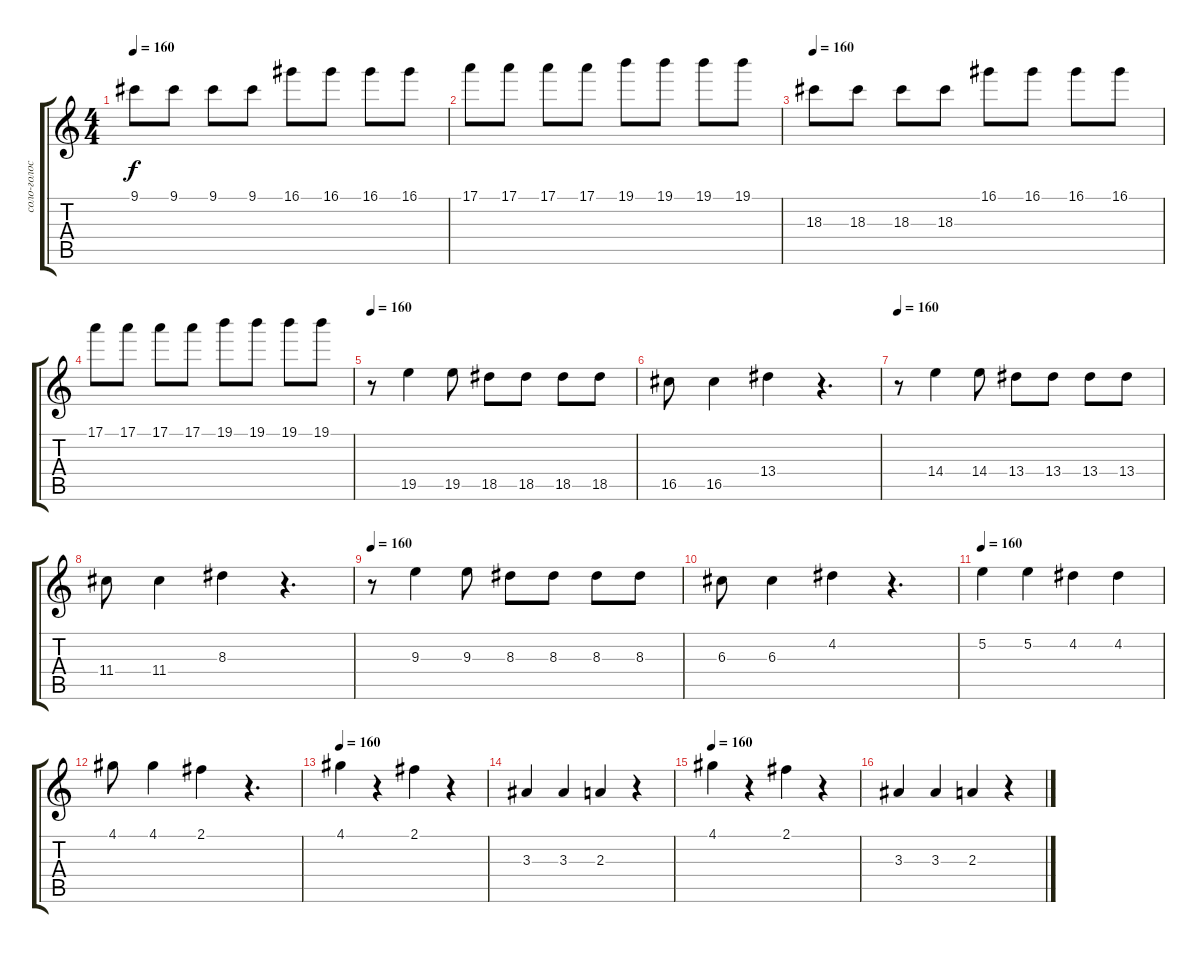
\track ("соло-голос" "соло-голос") {instrument overdrivenguitar}
\staff {score tabs}
\tuning (E4 B3 G3 D3 A2 E2) {hide}
\ts (4 4)
\tempo 160
\clef g2
\ks c
9.1.8{dy f} 9.1.8 9.1.8 9.1.8 16.1.8 16.1.8 16.1.8 16.1.8 |
17.1.8 17.1.8 17.1.8 17.1.8 19.1.8 19.1.8 19.1.8 19.1.8 |
\tempo 160
18.3.8 18.3.8 18.3.8 18.3.8 16.1.8 16.1.8 16.1.8 16.1.8 |
17.1.8 17.1.8 17.1.8 17.1.8 19.1.8 19.1.8 19.1.8 19.1.8 |
\tempo 160
r.8 19.5.4 19.5.8 18.5.8 18.5.8 18.5.8 18.5.8 |
16.5.8 16.5.4 13.4.4 r.4{d} |
\tempo 160
r.8 14.4.4 14.4.8 13.4.8 13.4.8 13.4.8 13.4.8 |
11.4.8 11.4.4 8.3.4 r.4{d} |
\tempo 160
r.8 9.3.4 9.3.8 8.3.8 8.3.8 8.3.8 8.3.8 |
6.3.8 6.3.4 4.2.4 r.4{d} |
\tempo 160
5.2.4 5.2.4 4.2.4 4.2.4 |
4.1.8 4.1.4 2.1.4 r.4{d} |
\tempo 160
4.1.4 r.4 2.1.4 r.4 |
3.3.4 3.3.4 2.3.4 r.4 |
\tempo 160
4.1.4 r.4 2.1.4 r.4 |
3.3.4 3.3.4 2.3.4 r.4
